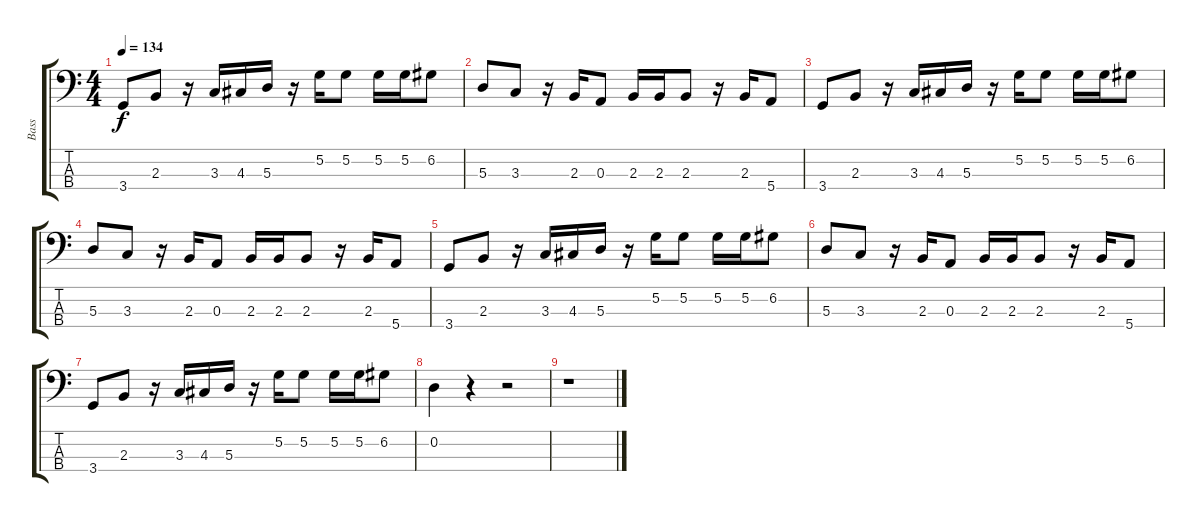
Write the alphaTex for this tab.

\track ("Bass" "Bass") {instrument electricbasspick}
\staff {score tabs}
\tuning (G2 D2 A1 E1) {hide}
\ts (4 4)
\tempo 134
\clef f4
\ks c
3.4.8{dy f} 2.3.8 r.16 3.3.16 4.3.16 5.3.16 r.16 5.2.16 5.2.8 5.2.16 5.2.16 6.2.8 |
5.3.8 3.3.8 r.16 2.3.16 0.3.8 2.3.16 2.3.16 2.3.8 r.16 2.3.16 5.4.8 |
3.4.8 2.3.8 r.16 3.3.16 4.3.16 5.3.16 r.16 5.2.16 5.2.8 5.2.16 5.2.16 6.2.8 |
5.3.8 3.3.8 r.16 2.3.16 0.3.8 2.3.16 2.3.16 2.3.8 r.16 2.3.16 5.4.8 |
3.4.8 2.3.8 r.16 3.3.16 4.3.16 5.3.16 r.16 5.2.16 5.2.8 5.2.16 5.2.16 6.2.8 |
5.3.8 3.3.8 r.16 2.3.16 0.3.8 2.3.16 2.3.16 2.3.8 r.16 2.3.16 5.4.8 |
3.4.8 2.3.8 r.16 3.3.16 4.3.16 5.3.16 r.16 5.2.16 5.2.8 5.2.16 5.2.16 6.2.8 |
0.2.4 r.4 r.2 |
r.1
